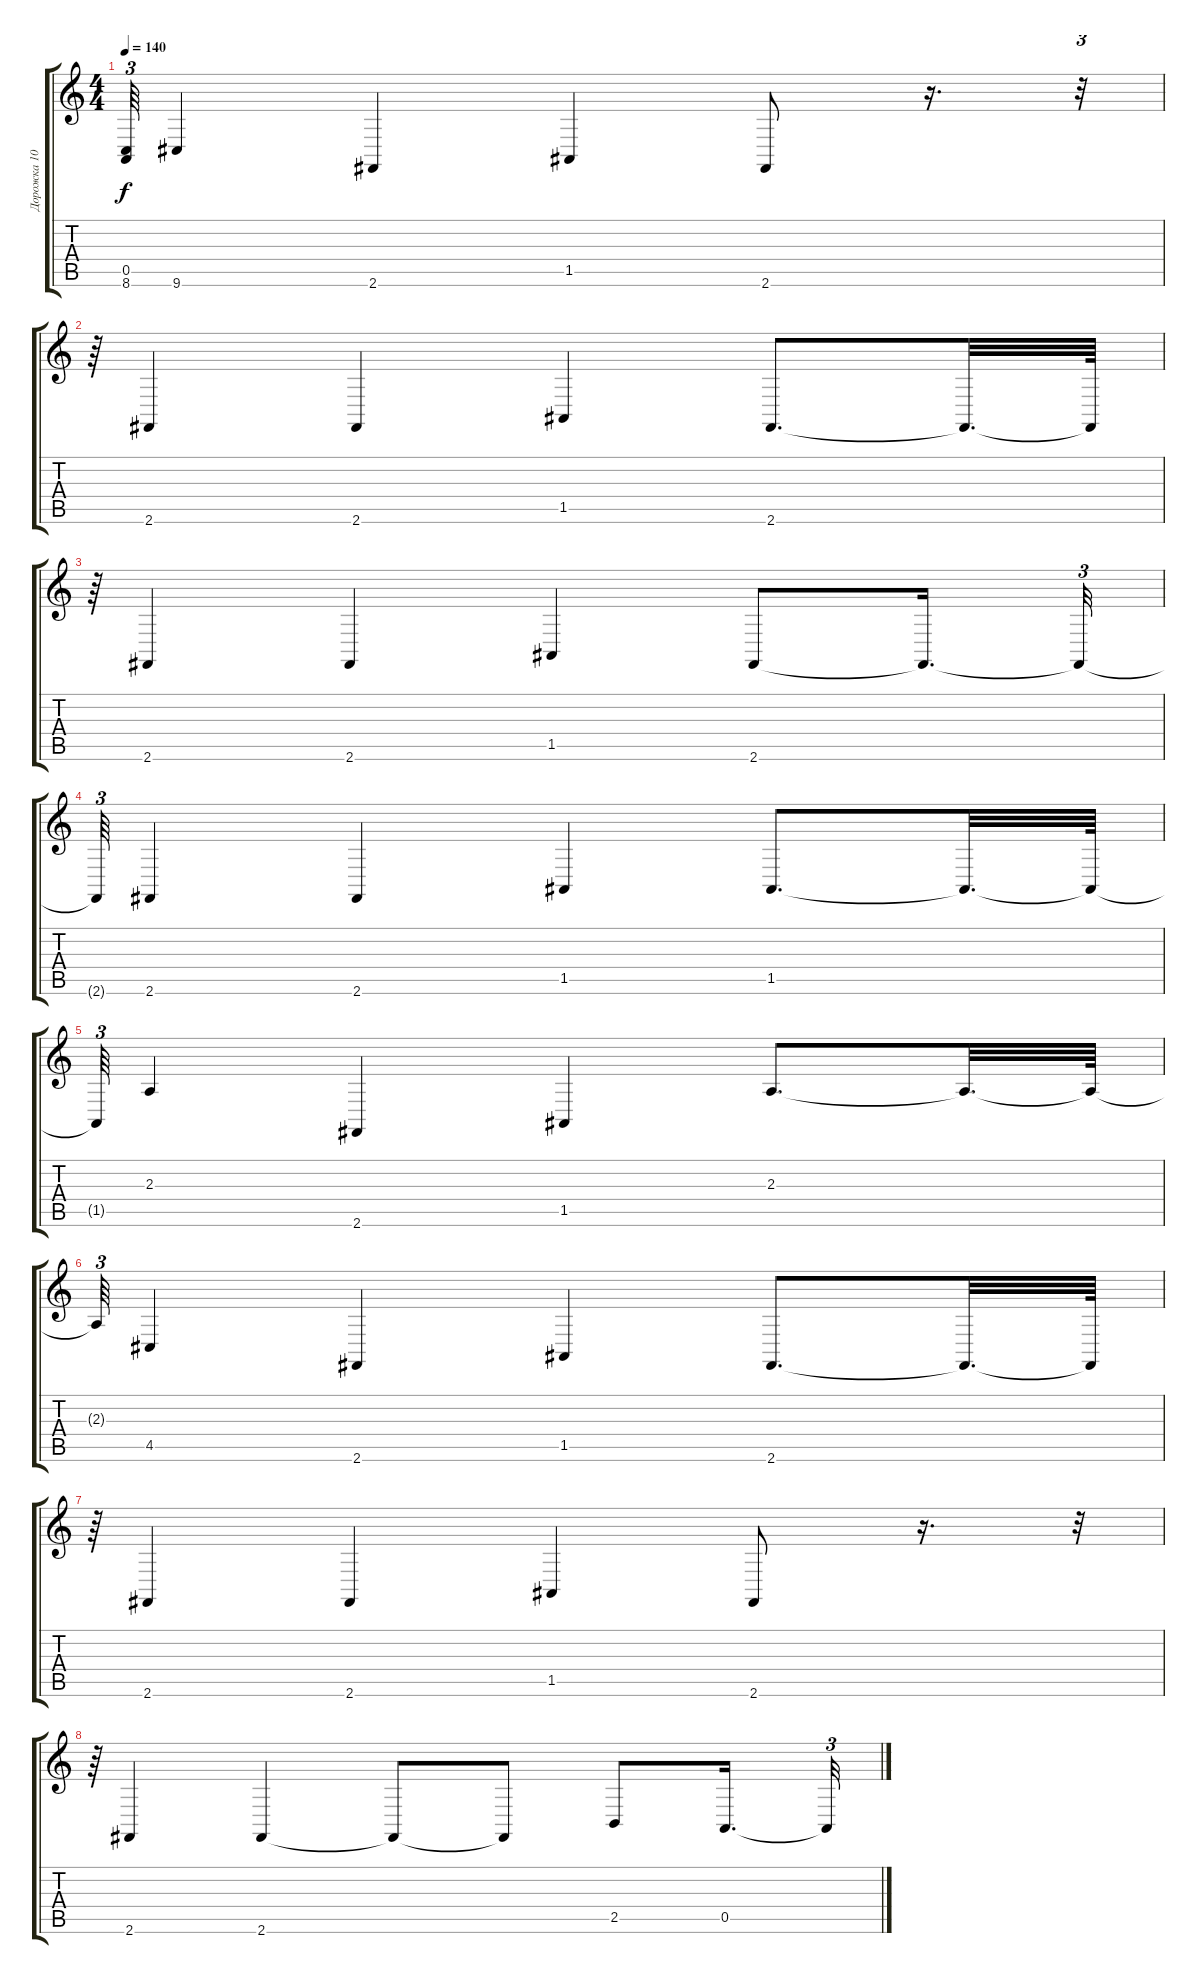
\track ("Дорожка 10" "Дорожка 10") {instrument acousticgrandpiano}
\staff {score tabs}
\tuning (E4 B3 G3 D3 A2 E2) {hide}
\ts (4 4)
\tempo 140
\clef g2
\ks c
(0.5{t} 8.6{t}).64{tu (3 2) dy f} 9.6.4 2.6.4 1.5.4 2.6.8 r.16{d} r.32{tu (3 2)} |
r.64{tu (3 2)} 2.6.4 2.6.4 1.5.4 2.6.8{d} 2.6{t}.32{d} 2.6{t}.64 |
r.64{tu (3 2)} 2.6.4 2.6.4 1.5.4 2.6.8 2.6{t}.16{d} 2.6{t}.32{tu (3 2)} |
2.6{t}.64{tu (3 2)} 2.6.4 2.6.4 1.5.4 1.5.8{d} 1.5{t}.32{d} 1.5{t}.64 |
1.5{t}.64{tu (3 2)} 2.3.4 2.6.4 1.5.4 2.3.8{d} 2.3{t}.32{d} 2.3{t}.64 |
2.3{t}.64{tu (3 2)} 4.5.4 2.6.4 1.5.4 2.6.8{d} 2.6{t}.32{d} 2.6{t}.64 |
r.64{tu (3 2)} 2.6.4 2.6.4 1.5.4 2.6.8 r.16{d} r.32{tu (3 2)} |
r.64{tu (3 2)} 2.6.4 2.6.4 2.6{t}.8 2.6{t}.8 2.5.8 0.5.16{d} 0.5{t}.32{tu (3 2)}
